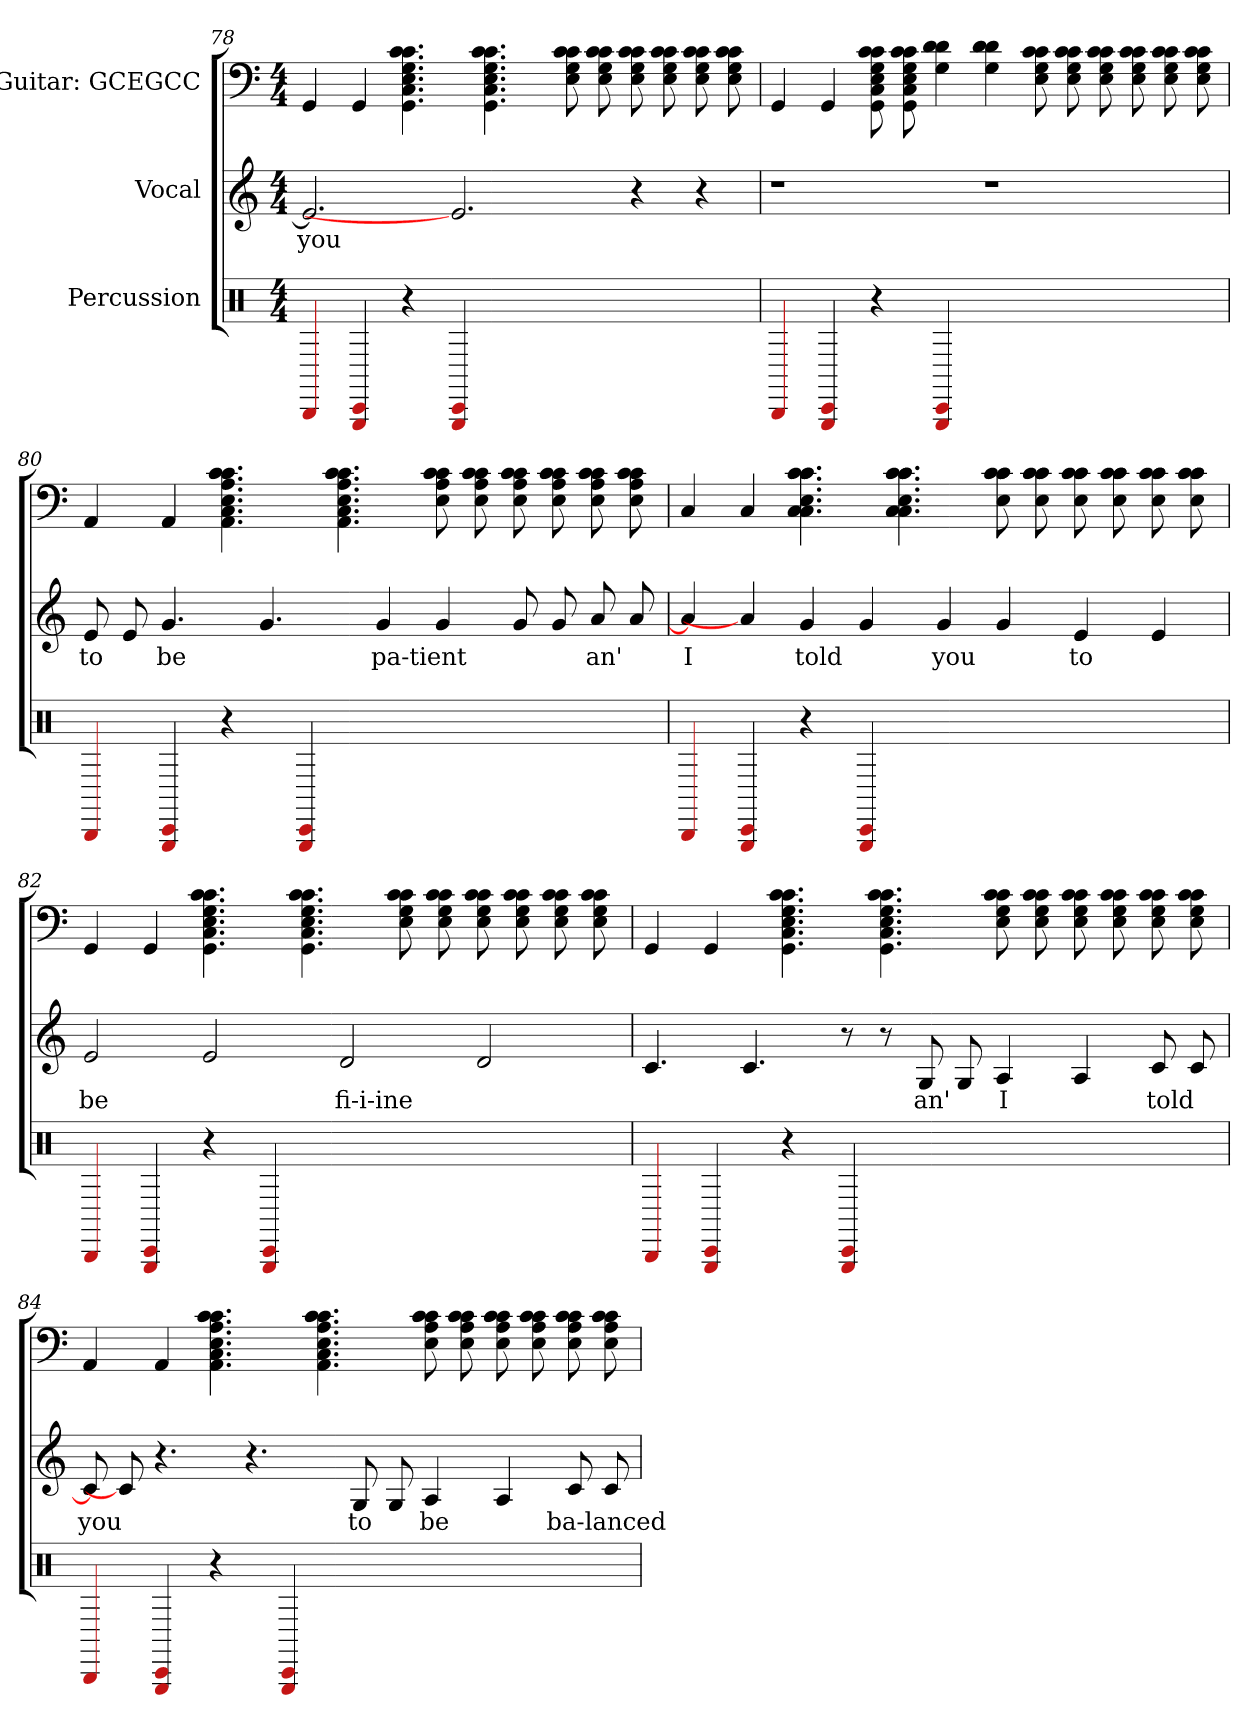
**kern	**kern	**text	**kern
*part3	*part2	*part2	*part1
*staff3	*staff2	*staff2	*staff1
*I"Percussion	*I"Vocal	*	*I"Guitar: GCEGCC
*clefX	*	*	*
*k[]	*k[]	*	*k[]
*M4/4	*M4/4	*	*M4/4
=78	=78	=78	=78
4BBB	2.e]	you	4GG
4GGG 4CC#	.	.	4GG
4r	.	.	4.c 4.c 4.G 4.E 4.C 4.GG
4GGG 4CC#	2.e]	.	.
.	.	.	4.c 4.c 4.G 4.E 4.C 4.GG
1ryy	.	.	.
.	.	.	8c 8c 8G 8E
.	.	.	8c 8c 8G 8E
.	4r	.	8c 8c 8G 8E
.	.	.	8c 8c 8G 8E
.	4r	.	8c 8c 8G 8E
.	.	.	8c 8c 8G 8E
=79	=79	=79	=79
4BBB	1r	.	4GG
4GGG 4CC#	.	.	4GG
4r	.	.	8c 8c 8G 8E 8C 8GG
.	.	.	8c 8c 8G 8E 8C 8GG
4GGG 4CC#	.	.	4d 4d 4G
1ryy	1r	.	4d 4d 4G
.	.	.	8c 8c 8G 8E
.	.	.	8c 8c 8G 8E
.	.	.	8c 8c 8G 8E
.	.	.	8c 8c 8G 8E
.	.	.	8c 8c 8G 8E
.	.	.	8c 8c 8G 8E
=80	=80	=80	=80
4BBB	8e	to	4AA
.	8e	.	.
4GGG 4CC#	4.g	be	4AA
4r	.	.	4.c 4.c 4.A 4.E 4.C 4.AA
.	4.g	.	.
4GGG 4CC#	.	.	.
.	.	.	4.c 4.c 4.A 4.E 4.C 4.AA
1ryy	4g	pa-tient	.
.	4g	.	8c 8c 8A 8E
.	.	.	8c 8c 8A 8E
.	8g	.	8c 8c 8A 8E
.	8g	.	8c 8c 8A 8E
.	8a	an'	8c 8c 8A 8E
.	8a	.	8c 8c 8A 8E
=81	=81	=81	=81
4BBB	4a]	I	4C
4GGG 4CC#	4a]	.	4C
4r	4g	told	4.c 4.c 4.c 4.E 4.C 4.C
4GGG 4CC#	4g	.	.
.	.	.	4.c 4.c 4.c 4.E 4.C 4.C
1ryy	4g	you	.
.	4g	.	8c 8c 8c 8E
.	.	.	8c 8c 8c 8E
.	4e	to	8c 8c 8c 8E
.	.	.	8c 8c 8c 8E
.	4e	.	8c 8c 8c 8E
.	.	.	8c 8c 8c 8E
=82	=82	=82	=82
4BBB	2e	be	4GG
4GGG 4CC#	.	.	4GG
4r	2e	.	4.c 4.c 4.G 4.E 4.C 4.GG
4GGG 4CC#	.	.	.
.	.	.	4.c 4.c 4.G 4.E 4.C 4.GG
1ryy	2d	fi-i-ine	.
.	.	.	8c 8c 8G 8E
.	.	.	8c 8c 8G 8E
.	2d	.	8c 8c 8G 8E
.	.	.	8c 8c 8G 8E
.	.	.	8c 8c 8G 8E
.	.	.	8c 8c 8G 8E
=83	=83	=83	=83
4BBB	4.c	.	4GG
4GGG 4CC#	.	.	4GG
.	4.c	.	.
4r	.	.	4.c 4.c 4.G 4.E 4.C 4.GG
4GGG 4CC#	8r	.	.
.	8r	.	4.c 4.c 4.G 4.E 4.C 4.GG
1ryy	8G	an'	.
.	8G	.	.
.	4A	I	8c 8c 8G 8E
.	.	.	8c 8c 8G 8E
.	4A	.	8c 8c 8G 8E
.	.	.	8c 8c 8G 8E
.	8c	told	8c 8c 8G 8E
.	8c	.	8c 8c 8G 8E
=84	=84	=84	=84
4BBB	8c]	you	4AA
.	8c]	.	.
4GGG 4CC#	4.r	.	4AA
4r	.	.	4.c 4.c 4.A 4.E 4.C 4.AA
.	4.r	.	.
4GGG 4CC#	.	.	.
.	.	.	4.c 4.c 4.A 4.E 4.C 4.AA
1ryy	8G	to	.
.	8G	.	.
.	4A	be	8c 8c 8A 8E
.	.	.	8c 8c 8A 8E
.	4A	.	8c 8c 8A 8E
.	.	.	8c 8c 8A 8E
.	8c	ba-lanced	8c 8c 8A 8E
.	8c	.	8c 8c 8A 8E
=	=	=	=
*-	*-	*-	*-
